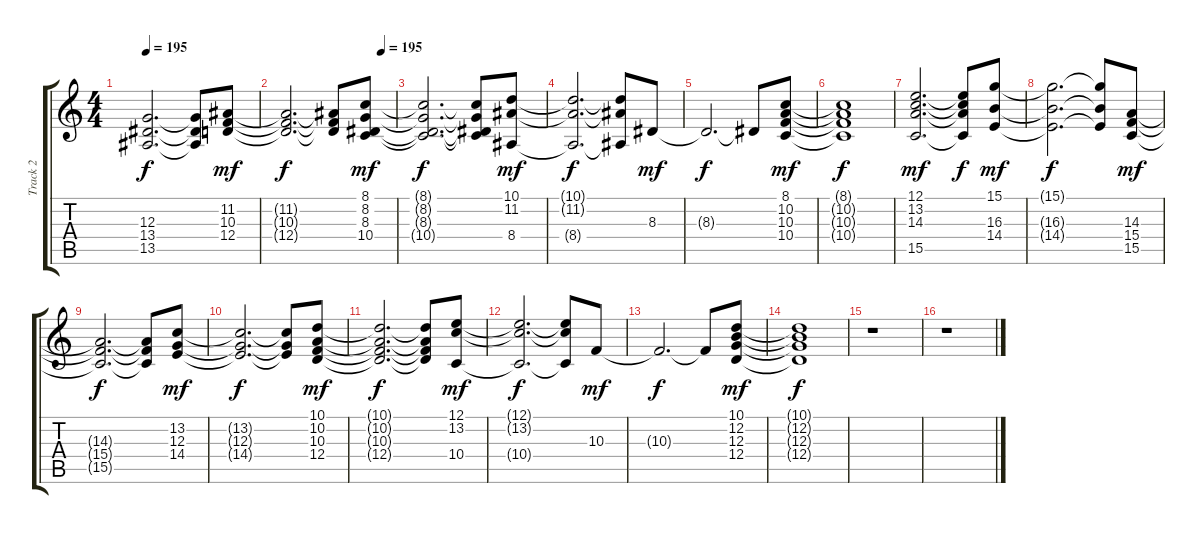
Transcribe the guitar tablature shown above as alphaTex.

\track ("Track 2" "Track 2") {instrument choiraahs}
\staff {score tabs}
\tuning (E4 B3 G3 D3 A2 E2) {hide}
\ts (4 4)
\tempo 195
\clef g2
\ks c
(12.3{t} 13.4{t} 13.5{t}).2{d dy f} (12.3{t} 13.4{t} 13.5{t}).8 (11.2 10.3 12.4).8{dy mf} |
\tempo (195 0.875)
(11.2{t} 10.3{t} 12.4{t}).2{d dy f} (11.2{t} 10.3{t} 12.4{t}).8 (8.1 8.2 8.3 10.4).8{dy mf} |
(8.1{t} 8.2{t} 8.3{t} 10.4{t}).2{d dy f} (8.1{t} 8.2{t} 8.3{t} 10.4{t}).8 (10.1 11.2 8.4).8{dy mf} |
(10.1{t} 11.2{t} 8.4{t}).2{d dy f} (10.1{t} 11.2{t} 8.4{t}).8 8.3.8{dy mf} |
8.3{t}.2{d dy f} 8.3{t}.8 (8.1 10.2 10.3 10.4).8{dy mf} |
(8.1{t} 10.2{t} 10.3{t} 10.4{t}).1{dy f} |
(12.1 13.2 14.3 15.5).2{d dy mf} (12.1{t} 13.2{t} 14.3{t} 15.5{t}).8{dy f} (15.1 16.3 14.4).8{dy mf} |
(15.1{t} 16.3{t} 14.4{t}).2{d dy f} (15.1{t} 16.3{t} 14.4{t}).8 (14.3 15.4 15.5).8{dy mf} |
(14.3{t} 15.4{t} 15.5{t}).2{d dy f} (14.3{t} 15.4{t} 15.5{t}).8 (13.2 12.3 14.4).8{dy mf} |
(13.2{t} 12.3{t} 14.4{t}).2{d dy f} (13.2{t} 12.3{t} 14.4{t}).8 (10.1 10.2 10.3 12.4).8{dy mf} |
(10.1{t} 10.2{t} 10.3{t} 12.4{t}).2{d dy f} (10.1{t} 10.2{t} 10.3{t} 12.4{t}).8 (12.1 13.2 10.4).8{dy mf} |
(12.1{t} 13.2{t} 10.4{t}).2{d dy f} (12.1{t} 13.2{t} 10.4{t}).8 10.3.8{dy mf} |
10.3{t}.2{d dy f} 10.3{t}.8 (10.1 12.2 12.3 12.4).8{dy mf} |
(10.1{t} 12.2{t} 12.3{t} 12.4{t}).1{dy f} |
r.1 |
r.1
